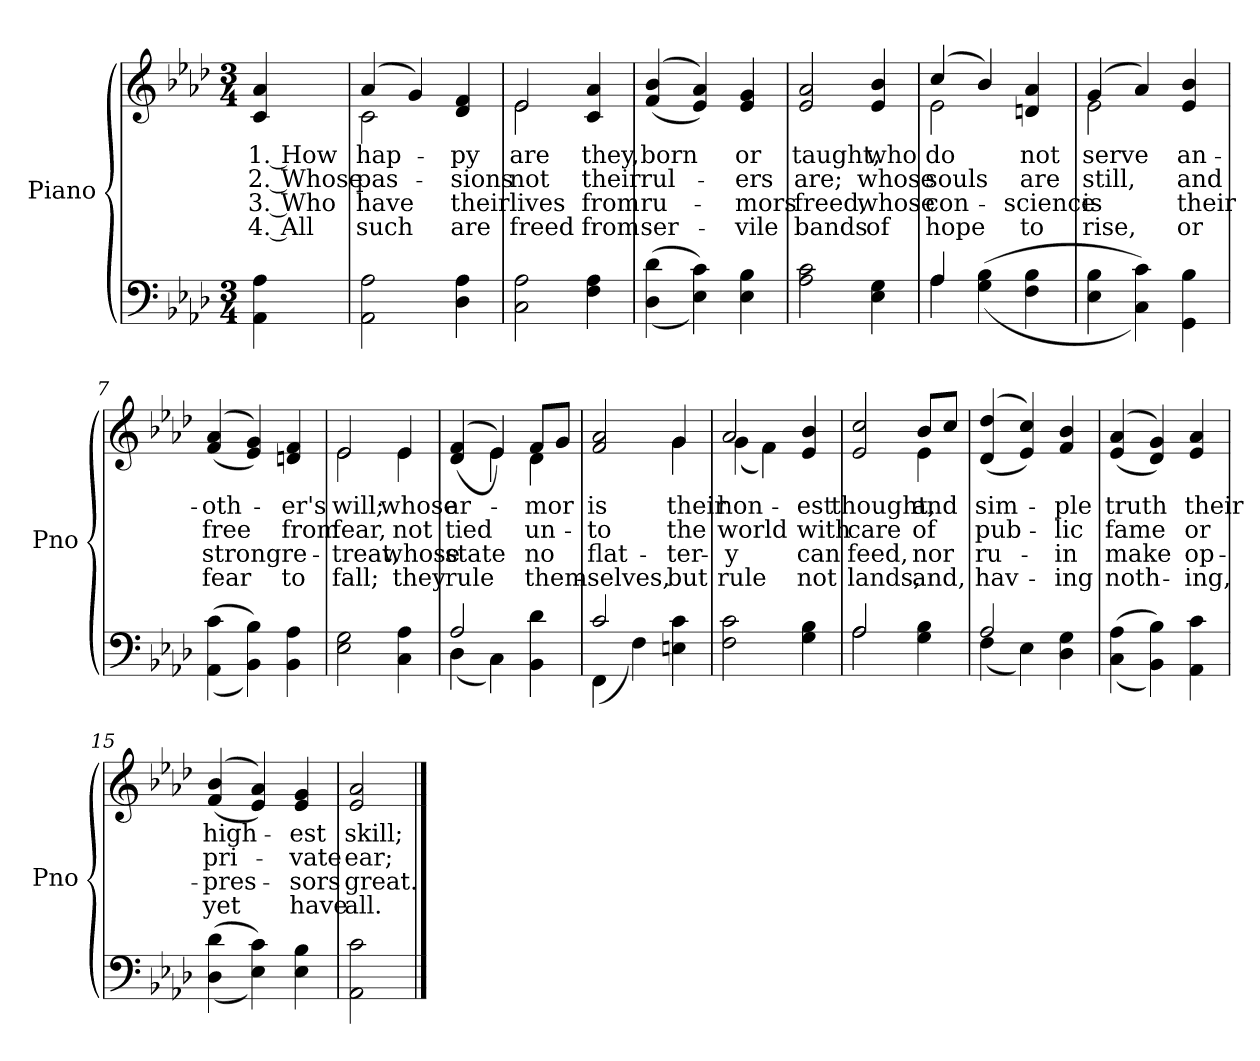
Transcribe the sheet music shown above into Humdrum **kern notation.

**kern	**kern	**text	**text	**text	**text
*part2	*part1	*part1	*part1	*part1	*part1
*staff2	*staff1	*staff1	*staff1	*staff1	*staff1
*I"Piano	*I"Piano	*	*	*	*
*I'Pno	*I'Pno	*	*	*	*
*clefF4	*clefG2	*	*	*	*
*k[b-e-a-d-]	*k[b-e-a-d-]	*	*	*	*
*M3/4	*M3/4	*	*	*	*
*MM126	*MM126	*	*	*	*
=	=	=	=	=	=
!	!	!LO:LY:b	!LO:LY:b	!LO:LY:b	!LO:LY:b
4AA-\ 4A-\	4c/ 4a-/	1. How	2. Whose	3. Who	4. All
=1	=1	=1	=1	=1	=1
!	!	!LO:LY:b	!LO:LY:b	!LO:LY:b	!LO:LY:b
*	*^	*	*	*	*
2AA-\ 2A-\	(>4a-/	2c\	hap-	pas-	have	such
.	4g/)	.	.	.	.	.
!	!	!	!LO:LY:b	!LO:LY:b	!LO:LY:b	!LO:LY:b
4D-\ 4A-\	4d-/ 4f/	4ryy	-py	-sions	their	are
=2	=2	=2	=2	=2	=2	=2
!	!	!	!LO:LY:b	!LO:LY:b	!LO:LY:b	!LO:LY:b
2C\ 2A-\	2e-/	2e-\	are	not	lives	freed
!	!	!	!LO:LY:b	!LO:LY:b	!LO:LY:b	!LO:LY:b
4F\ 4A-\	4c/ 4a-/	4ryy	they,	their	from	from
=3	=3	=3	=3	=3	=3	=3
!	!	!	!LO:LY:b	!LO:LY:b	!LO:LY:b	!LO:LY:b
*	*v	*v	*	*	*	*
(>(<4D-\ 4d-\	(<(>4f/ 4b-/	born	rul-	ru-	ser-
4E-\ 4c\))	4e-/ 4a-/))	.	.	.	.
!	!	!LO:LY:b	!LO:LY:b	!LO:LY:b	!LO:LY:b
4E-\ 4B-\	4e-/ 4g/	or	-ers	-mors	-vile
=4	=4	=4	=4	=4	=4
!	!	!LO:LY:b	!LO:LY:b	!LO:LY:b	!LO:LY:b
2A-\ 2c\	2e-/ 2a-/	taught,	are;	freed,	bands
!	!	!LO:LY:b	!LO:LY:b	!LO:LY:b	!LO:LY:b
4E-\ 4G\	4e-/ 4b-/	who	whose	whose	of
=5	=5	=5	=5	=5	=5
*^	*	*	*	*	*
!	!	!	!LO:LY:b	!LO:LY:b	!LO:LY:b	!LO:LY:b
*	*	*^	*	*	*	*
4A-/	(<(>4A-\	(>4cc/	2e-\	do	souls	con-	hope
((4G\ 4B-\	2ryy	4b-/)	.	.	.	.	.
!	!	!	!	!LO:LY:b	!LO:LY:b	!LO:LY:b	!LO:LY:b
4F\ 4B-\	.	4dn/ 4a-/	4ryy	not	are	-science	to
*v	*v	*	*	*	*	*	*
!!LO:LB:g=z	!!
=6	=6	=6	=6	=6	=6	=6
!	!	!	!LO:LY:b	!LO:LY:b	!LO:LY:b	!LO:LY:b
4E-\ 4B-\	(>4g/	2e-\	serve	still,	is	rise,
4C\ 4c\))	4a-/)	.	.	.	.	.
!	!	!	!LO:LY:b	!LO:LY:b	!LO:LY:b	!LO:LY:b
4GG\ 4B-\	4e-/ 4b-/	4ryy	an-	and	their	or
=7	=7	=7	=7	=7	=7	=7
!	!	!	!LO:LY:b	!LO:LY:b	!LO:LY:b	!LO:LY:b
*	*v	*v	*	*	*	*
(<(>4AA-\ 4c\	(<(>4f/ 4a-/	-oth-	free	strong	fear
4BB-\ 4B-\))	4e-/ 4g/))	.	.	.	.
!	!	!LO:LY:b	!LO:LY:b	!LO:LY:b	!LO:LY:b
4BB-\ 4A-\	4dn/ 4f/	-er's	from	re-	to
=8	=8	=8	=8	=8	=8
!	!	!LO:LY:b	!LO:LY:b	!LO:LY:b	!LO:LY:b
*	*^	*	*	*	*
2E-\ 2G\	2e-/	2e-\	will;	fear,	-treat,	fall;
!	!	!	!LO:LY:b	!LO:LY:b	!LO:LY:b	!LO:LY:b
4C\ 4A-\	4e-/	4e-\	whose	not	whose	they
=9	=9	=9	=9	=9	=9	=9
*^	*	*	*	*	*	*
!	!	!	!	!LO:LY:b	!LO:LY:b	!LO:LY:b	!LO:LY:b
2A-/	(<4D-\	(>(<4d-/ 4f/	4ryy	ar-	tied	state	rule
.	4C\)	4e-/))	4e-\	.	.	.	.
!	!	!	!	!LO:LY:b	!LO:LY:b	!LO:LY:b	!LO:LY:b
4BB-\ 4d-\	4ryy	8f/L	4d-\	-mor	un-	no	them-
.	.	8g/J	.	.	.	.	.
=10	=10	=10	=10	=10	=10	=10	=10
!	!	!	!	!LO:LY:b	!LO:LY:b	!LO:LY:b	!LO:LY:b
2c/	(<4FF\	2f/ 2a-/	2ryy	is	-to	flat-	-selves,
.	4F\)	.	.	.	.	.	.
!	!	!	!	!LO:LY:b	!LO:LY:b	!LO:LY:b	!LO:LY:b
4En\ 4c\	4ryy	4g/	4g\	their	the	-ter-	but
!!LO:LB:g=z	!!
=11	=11	=11	=11	=11	=11	=11	=11
!	!	!	!	!LO:LY:b	!LO:LY:b	!LO:LY:b	!LO:LY:b
*v	*v	*	*	*	*	*	*
2F\ 2c\	2a-/	(4g\	hon-	world	-y	rule
.	.	4f\)	.	.	.	.
!	!	!	!LO:LY:b	!LO:LY:b	!LO:LY:b	!LO:LY:b
4G\ 4B-\	4e-/ 4b-/	4ryy	-est	with	can	not
=12	=12	=12	=12	=12	=12	=12
*^	*	*	*	*	*	*
!	!	!	!	!LO:LY:b	!LO:LY:b	!LO:LY:b	!LO:LY:b
2A-/	2A-\	2e-/ 2cc/	2ryy	thought,	care	feed,	lands,
!	!	!	!	!LO:LY:b	!LO:LY:b	!LO:LY:b	!LO:LY:b
4G\ 4B-\	4ryy	8b-/L	4e-\	and	of	nor	and,
.	.	8cc/J	.	.	.	.	.
*	*	*v	*v	*	*	*	*
=13	=13	=13	=13	=13	=13	=13
!	!	!	!LO:LY:b	!LO:LY:b	!LO:LY:b	!LO:LY:b
2A-/	(<4F\	(<(>4d-/ 4dd-/	sim-	pub-	ru-	hav-
.	4E-\)	4e-/ 4cc/))	.	.	.	.
!	!	!	!LO:LY:b	!LO:LY:b	!LO:LY:b	!LO:LY:b
4D-\ 4G\	4ryy	4f/ 4b-/	-ple	-lic	-in	-ing
=14	=14	=14	=14	=14	=14	=14
!	!	!	!LO:LY:b	!LO:LY:b	!LO:LY:b	!LO:LY:b
*v	*v	*	*	*	*	*
(<(>4C\ 4A-\	(<(>4e-/ 4a-/	truth	fame	make	noth-
4BB-\ 4B-\))	4d-/ 4g/))	.	.	.	.
!	!	!LO:LY:b	!LO:LY:b	!LO:LY:b	!LO:LY:b
4AA-\ 4c\	4e-/ 4a-/	their	or	op-	-ing,
=15	=15	=15	=15	=15	=15
!	!	!LO:LY:b	!LO:LY:b	!LO:LY:b	!LO:LY:b
(<(>4D-\ 4d-\	(<(>4f/ 4b-/	high-	pri-	-pres-	yet
4E-\ 4c\))	4e-/ 4a-/))	.	.	.	.
!	!	!LO:LY:b	!LO:LY:b	!LO:LY:b	!LO:LY:b
4E-\ 4B-\	4e-/ 4g/	-est	-vate	-sors	have
=16	=16	=16	=16	=16	=16
!	!	!LO:LY:b	!LO:LY:b	!LO:LY:b	!LO:LY:b
2AA-\ 2c\	2e-/ 2a-/	skill;	ear;	great.	all.
==	==	==	==	==	==
*-	*-	*-	*-	*-	*-
